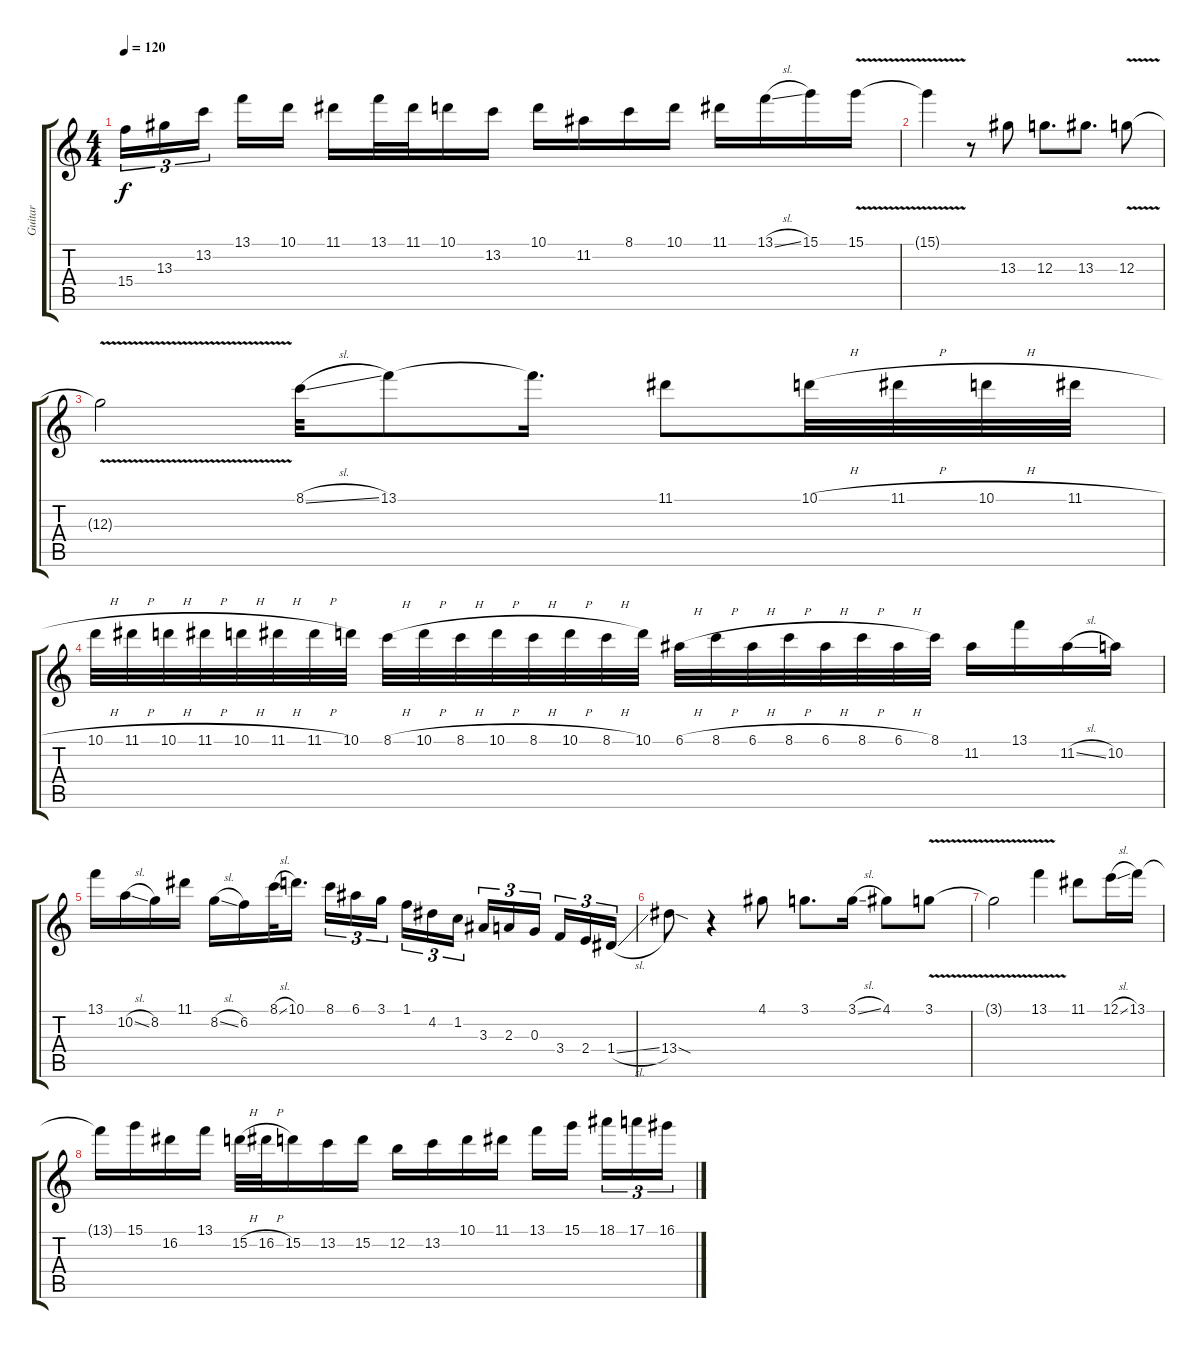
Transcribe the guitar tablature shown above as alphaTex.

\track ("Guitar" "Guitar") {instrument electricguitarclean}
\staff {score tabs}
\tuning (E4 B3 G3 D3 A2 E2) {hide}
\ts (4 4)
\tempo 120
\clef g2
\ks c
15.4.16{tu (3 2) dy f} 13.3.16{tu (3 2)} 13.2.16{tu (3 2) beam splitsecondary} 13.1.16 10.1.16 11.1.16 13.1.32 11.1.32 10.1.16 13.2.16 10.1.16 11.2.16 8.1.16 10.1.16 11.1.16 13.1{sl}.16 15.1.16 15.1{v}.16 |
15.1{t}.4 r.8 13.3.8 12.3.8{d} 13.3.8{d} 12.3{v}.8 |
12.3{t}.2 8.1{sl}.32 13.1.8 13.1{t}.16{d} 11.1.8 10.1{h}.32 11.1{h}.32 10.1{h}.32 11.1{h}.32 |
10.1{h}.32 11.1{h}.32 10.1{h}.32 11.1{h}.32 10.1{h}.32 11.1{h}.32 11.1{h}.32 10.1.32 8.1{h}.32 10.1{h}.32 8.1{h}.32 10.1{h}.32 8.1{h}.32 10.1{h}.32 8.1{h}.32 10.1.32 6.1{h}.32 8.1{h}.32 6.1{h}.32 8.1{h}.32 6.1{h}.32 8.1{h}.32 6.1{h}.32 8.1.32 11.2.16 13.1.16 11.2{sl}.16 10.2.16 |
13.1.16 10.2{sl}.16 8.2.16 11.1.16 8.2{sl}.16 6.2.16 8.1{sl}.32 10.1.16{d} 8.1.16{tu (3 2)} 6.1.16{tu (3 2)} 3.1.16{tu (3 2) beam splitsecondary} 1.1.16{tu (3 2)} 4.2.16{tu (3 2)} 1.2.16{tu (3 2)} 3.3.16{tu (3 2)} 2.3.16{tu (3 2)} 0.3.16{tu (3 2) beam splitsecondary} 3.4.16{tu (3 2)} 2.4.16{tu (3 2)} 1.4{sl}.16{tu (3 2)} |
13.4{sod}.8 r.4 4.1.8 3.1.8{d} 3.1{sl}.16 4.1.8 3.1{v}.8 |
3.1{t}.2 13.1{v}.4 11.1.8 12.1{sl}.16 13.1.16 |
13.1{t}.16 15.1.16 16.2.16 13.1.16 15.2{h}.32 16.2{h}.32 15.2.16 13.2.16 15.2.16 12.2.16 13.2.16 10.1.16 11.1.16 13.1.16 15.1.16{beam splitsecondary} 18.1.16{tu (3 2)} 17.1.16{tu (3 2)} 16.1.16{tu (3 2)}
